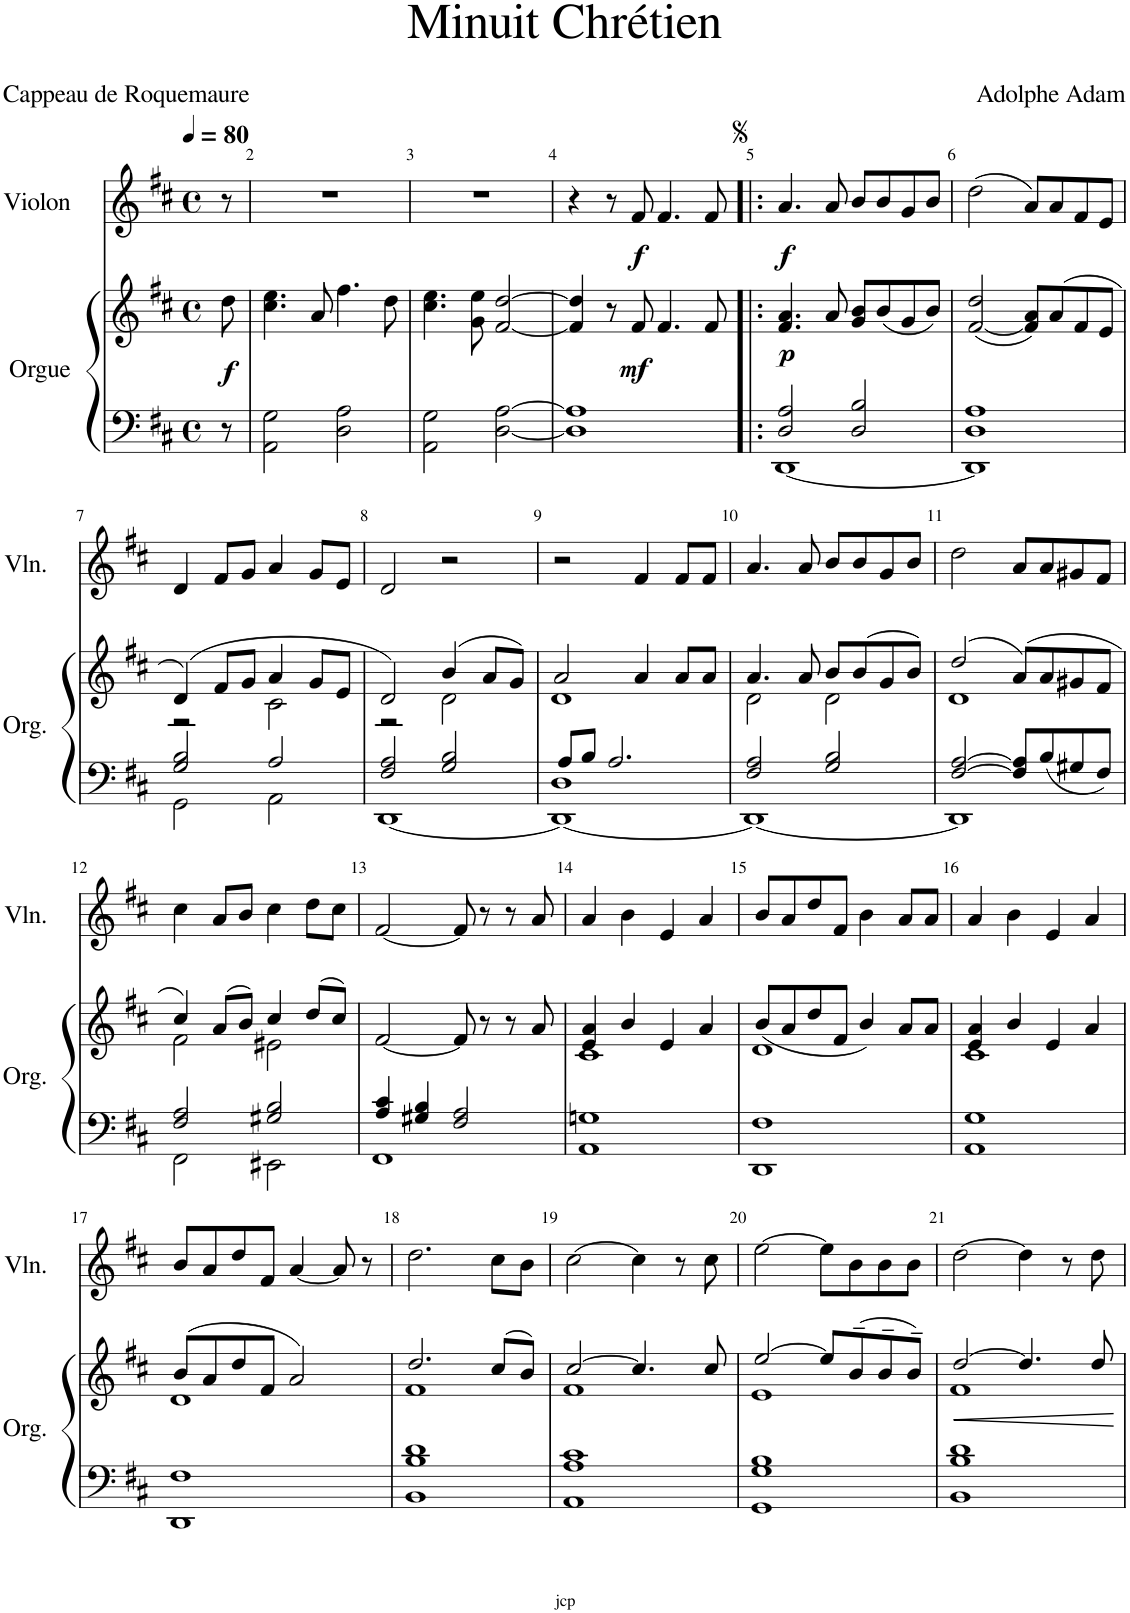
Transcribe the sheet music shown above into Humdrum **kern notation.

**kern	**kern	**dynam	**kern	**dynam
*part2	*part2	*part2	*part1	*part1
*staff3	*staff2	*staff2/3	*staff1	*staff1
*I"Orgue	*	*	*I"Violon	*
*I'Org.	*	*	*I'Vln.	*
*clefF4	*clefG2	*	*clefG2	*
*k[f#c#]	*k[f#c#]	*	*k[f#c#]	*
*M4/4	*M4/4	*	*M4/4	*
*met(c)	*met(c)	*	*met(c)	*
*MM80	*MM80	*	*MM80	*
=1	=1	=1	=1	=1
!	!	!LO:DY:b	!	!
8r	8dd\	f	8r	.
=2	=2	=2	=2	=2
2AA\ 2G\	4.cc#\ 4.ee\	.	1r	.
.	8a/	.	.	.
2D\ 2A\	4.ff#\	.	.	.
.	8dd\	.	.	.
=3	=3	=3	=3	=3
2AA\ 2G\	4.cc#\ 4.ee\	.	1r	.
.	8g\ 8ee\	.	.	.
[2D\ [2A\	[2f#/ [2dd/	.	.	.
=4	=4	=4	=4	=4
1D] 1A]	4f#/] 4dd/]	.	4r	.
.	8r	.	8r	.
!	!	!LO:DY:b	!	!LO:DY:b
.	8f#/	mf	8f#/	f
.	4.f#/	.	4.f#/	.
.	8f#/	.	8f#/	.
=5!|:	=5!|:	=5!|:	=5!|:	=5!|:
*^	*	*	*	*
!	!	!	!LO:DY:b	!	!LO:DY:b
2D/ 2A/	[1DD	4.f#/ 4.a/	p	4.a/	f
.	.	8a/	.	8a/	.
2D/ 2B/	.	8g/ 8b/L	.	8b/L	.
.	.	(8b/	.	8b/	.
.	.	8g/	.	8g/	.
.	.	8b/J)	.	8b/J	.
=6	=6	=6	=6	=6	=6
1D 1A	1DD]	([2f#/ 2dd/	.	(2dd\	.
.	.	8f#/] 8a/L)	.	8a/L)	.
.	.	(8a/	.	8a/	.
.	.	8f#/	.	8f#/	.
.	.	8e/J	.	8e/J	.
!!LO:LB:g=z
=7	=7	=7	=7	=7	=7
*	*	*^	*	*	*
2G/ 2B/	2GG\	(>4d/)	2r	.	4d/	.
.	.	8f#/L	.	.	8f#/L	.
.	.	8g/J	.	.	8g/J	.
2A/	2AA\	4a/	2c#\	.	4a/	.
.	.	8g/L	.	.	8g/L	.
.	.	8e/J	.	.	8e/J	.
=8	=8	=8	=8	=8	=8	=8
2F#/ 2A/	[1DD	2d/)	2r	.	2d/	.
2G/ 2B/	.	(4b/	2d\	.	2r	.
.	.	8a/L	.	.	.	.
.	.	8g/J)	.	.	.	.
=9	=9	=9	=9	=9	=9	=9
*	*^	*	*	*	*	*
8A/L	1DD_	1D	2a/	1d	.	2r	.
8B/J	.	.	.	.	.	.	.
2.A/	.	.	.	.	.	.	.
.	.	.	4a/	.	.	4f#/	.
.	.	.	8a/L	.	.	8f#/L	.
.	.	.	8a/J	.	.	8f#/J	.
*	*v	*v	*	*	*	*	*
=10	=10	=10	=10	=10	=10	=10
2F#/ 2A/	1DD_	4.a/	2d\	.	4.a/	.
.	.	8a/	.	.	8a/	.
2G/ 2B/	.	8b/L	2d\	.	8b/L	.
.	.	(8b/	.	.	8b/	.
.	.	8g/	.	.	8g/	.
.	.	8b/J)	.	.	8b/J	.
=11	=11	=11	=11	=11	=11	=11
[2F#/ [2A/	1DD]	(2dd/	1d	.	2dd\	.
8F#/] 8A/]L	.	(8a/L)	.	.	8a/L	.
8B/	.	8a/	.	.	8a/	.
8G#X/	.	8g#X/	.	.	8g#X/	.
8F#/J	.	8f#/J	.	.	8f#/J	.
!!LO:LB:g=z
=12	=12	=12	=12	=12	=12	=12
2F#/ 2A/	2FF#\	4cc#/)	2f#\	.	4cc#\	.
.	.	(8a/L	.	.	8a/L	.
.	.	8b/J)	.	.	8b/J	.
2G#X/ 2B/	2EE#X\	4cc#/	2e#X\	.	4cc#\	.
.	.	(8dd/L	.	.	8dd\L	.
.	.	8cc#/J)	.	.	8cc#\J	.
*	*	*v	*v	*	*	*
=13	=13	=13	=13	=13	=13
4A/ 4c#/	1FF#	[2f#/	.	[2f#/	.
4G#X/ 4B/	.	.	.	.	.
2F#/ 2A/	.	8f#/]	.	8f#/]	.
.	.	8r	.	8r	.
.	.	8r	.	8r	.
.	.	8a/	.	8a/	.
=14	=14	=14	=14	=14	=14
*	*	*^	*	*	*
1Gn	1AA	4e/ 4a/	1c#	.	4a/	.
.	.	4b/	.	.	4b\	.
.	.	4e/	.	.	4e/	.
.	.	4a/	.	.	4a/	.
=15	=15	=15	=15	=15	=15	=15
1F#	1DD	(<8b/L	1d	.	8b/L	.
.	.	8a/	.	.	8a/	.
.	.	8dd/	.	.	8dd/	.
.	.	8f#/J	.	.	8f#/J	.
.	.	4b/)	.	.	4b\	.
.	.	8a/L	.	.	8a/L	.
.	.	8a/J	.	.	8a/J	.
=16	=16	=16	=16	=16	=16	=16
1G	1AA	4e/ 4a/	1c#	.	4a/	.
.	.	4b/	.	.	4b\	.
.	.	4e/	.	.	4e/	.
.	.	4a/	.	.	4a/	.
!!LO:LB:g=z
=17	=17	=17	=17	=17	=17	=17
1F#	1DD	(8b/L	1d	.	8b/L	.
.	.	8a/	.	.	8a/	.
.	.	8dd/	.	.	8dd/	.
.	.	8f#/J	.	.	8f#/J	.
.	.	2a/)	.	.	[4a/	.
.	.	.	.	.	8a/]	.
.	.	.	.	.	8r	.
=18	=18	=18	=18	=18	=18	=18
1B 1d	1BB	2.dd/	1f#	.	2.dd\	.
.	.	(8cc#/L	.	.	8cc#\L	.
.	.	8b/J)	.	.	8b\J	.
=19	=19	=19	=19	=19	=19	=19
1A 1c#	1AA	[2cc#/	1f#	.	[2cc#\	.
.	.	4.cc#/]	.	.	4cc#\]	.
.	.	.	.	.	8r	.
.	.	8cc#/	.	.	8cc#\	.
=20	=20	=20	=20	=20	=20	=20
1G 1B	1GG	[2ee/	1e	.	[2ee\	.
.	.	8ee/L]	.	.	8ee\L]	.
.	.	(8b~/	.	.	8b\	.
.	.	8b~/	.	.	8b\	.
.	.	8b~/J)	.	.	8b\J	.
=21	=21	=21	=21	=21	=21	=21
!	!	!	!	!LO:HP:b	!	!
1B 1d	1BB	[2dd/	1f#	<	[2dd\	.
.	.	4.dd/]	.	.	4dd\]	.
.	.	.	.	.	8r	.
.	.	8dd/	.	.	8dd\	.
*v	*v	*	*	*	*	*
*	*v	*v	*	*	*
.	.	[	.	.
=	=	=	=	=
*-	*-	*-	*-	*-
